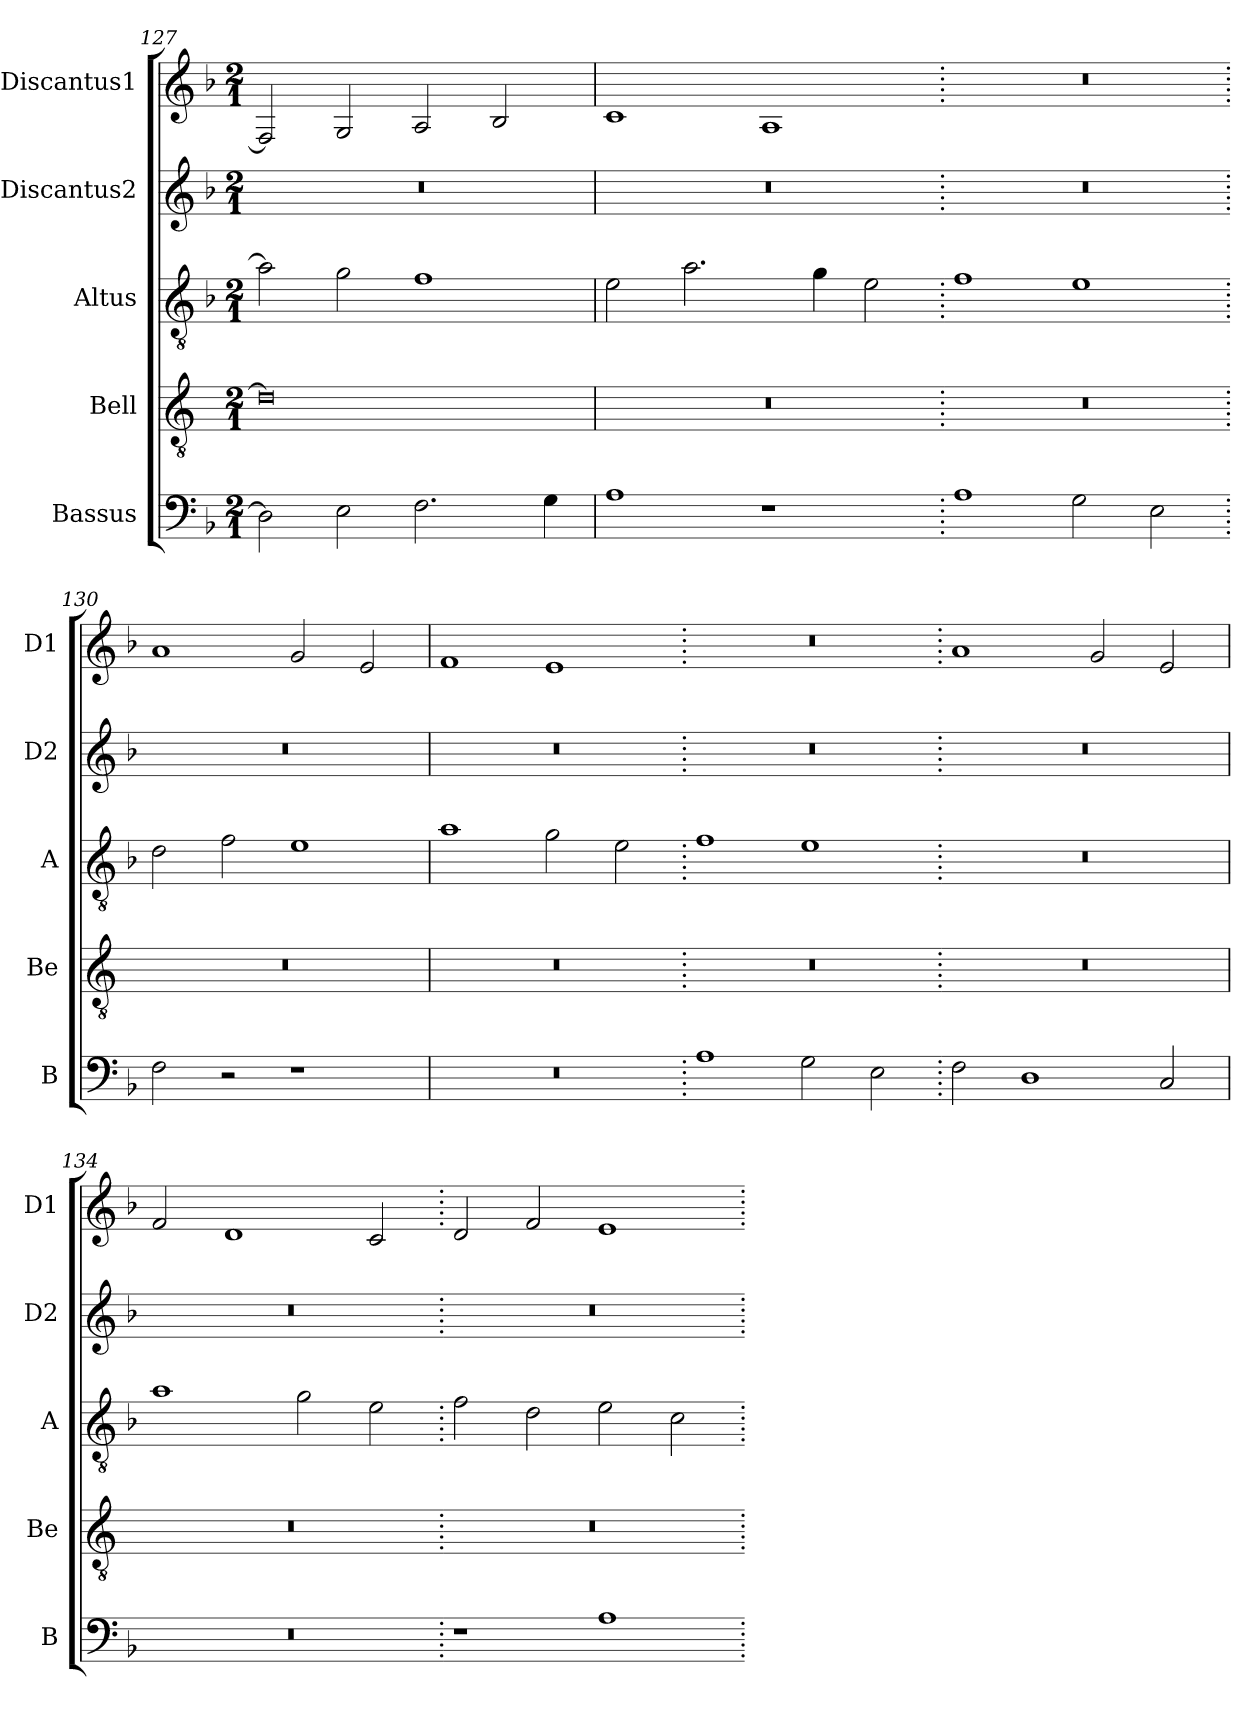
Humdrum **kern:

**kern	**kern	**kern	**kern	**kern
*part5	*part4	*part3	*part2	*part1
*staff5	*staff4	*staff3	*staff2	*staff1
*I"Bassus	*I"Bell	*I"Altus	*I"Discantus2	*I"Discantus1
*I'B	*I'Be	*I'A	*I'D2	*I'D1
*clefF4	*clefGv2	*clefGv2	*clefG2	*clefG2
*k[b-]	*k[]	*k[b-]	*k[b-]	*k[b-]
*M2/1	*M2/1	*M2/1	*M2/1	*M2/1
=127	=127	=127	=127	=127
2D\]	0d]	2a\]	0r	2F/]
2E\	.	2g\	.	2G/
2.F\	.	1f	.	2A/
.	.	.	.	2B-/
4G\	.	.	.	.
=128	=128	=128	=128	=128
1A	0r	2e\	0r	1c
.	.	2.a\	.	.
1r	.	.	.	1A
.	.	4g\	.	.
.	.	2e\	.	.
=129.	=129.	=129.	=129.	=129.
1A	0r	1f	0r	0r
2G\	.	1e	.	.
2E\	.	.	.	.
=130.	=130.	=130.	=130.	=130.
2F\	0r	2d\	0r	1a
2r	.	2f\	.	.
1r	.	1e	.	2g/
.	.	.	.	2e/
=131	=131	=131	=131	=131
0r	0r	1a	0r	1f
.	.	2g\	.	1e
.	.	2e\	.	.
=132.	=132.	=132.	=132.	=132.
1A	0r	1f	0r	0r
2G\	.	1e	.	.
2E\	.	.	.	.
=133.	=133.	=133.	=133.	=133.
2F\	0r	0r	0r	1a
1D	.	.	.	.
.	.	.	.	2g/
2C/	.	.	.	2e/
=134	=134	=134	=134	=134
0r	0r	1a	0r	2f/
.	.	.	.	1d
.	.	2g\	.	.
.	.	2e\	.	2c/
=135.	=135.	=135.	=135.	=135.
1r	0r	2f\	0r	2d/
.	.	2d\	.	2f/
1A	.	2e\	.	1e
.	.	2c\	.	.
=.	=.	=.	=.	=.
*-	*-	*-	*-	*-
